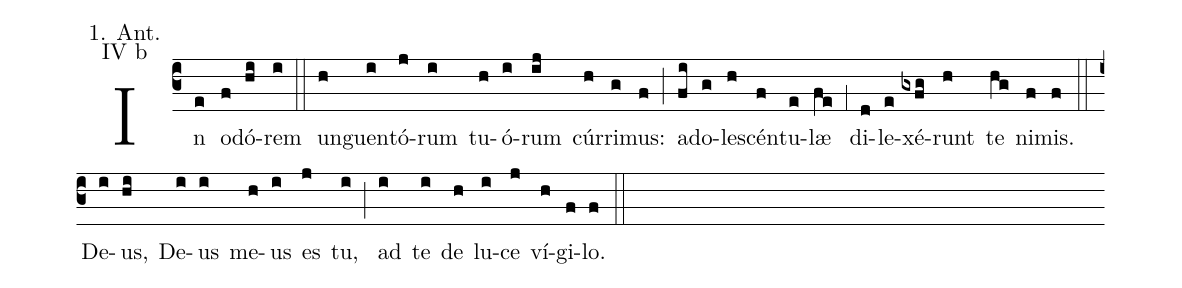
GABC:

annotation: 1. Ant.;
annotation: IV b;
%%
(c3) In(e) o(f)dó(hi)rem(i) (::) un(h)guen(i)tó(j)rum(i) tu(h)ó(i)rum(ij) cúr(h)ri(g)mus:(f) (;) a(fi)do(g)le(h)scén(f)tu(e)læ(fe) (;1) di(d)le(e)xé(gxfg)runt(h) te(hg) ni(f)mis.(f) (::) De(i)us,(hi) De(i)us(i) me(h)us(i) es(j) tu,(i) (;) ad(i) te(i) de(h) lu(i)ce(j) ví(h)gi(f)lo.(f) (::)
